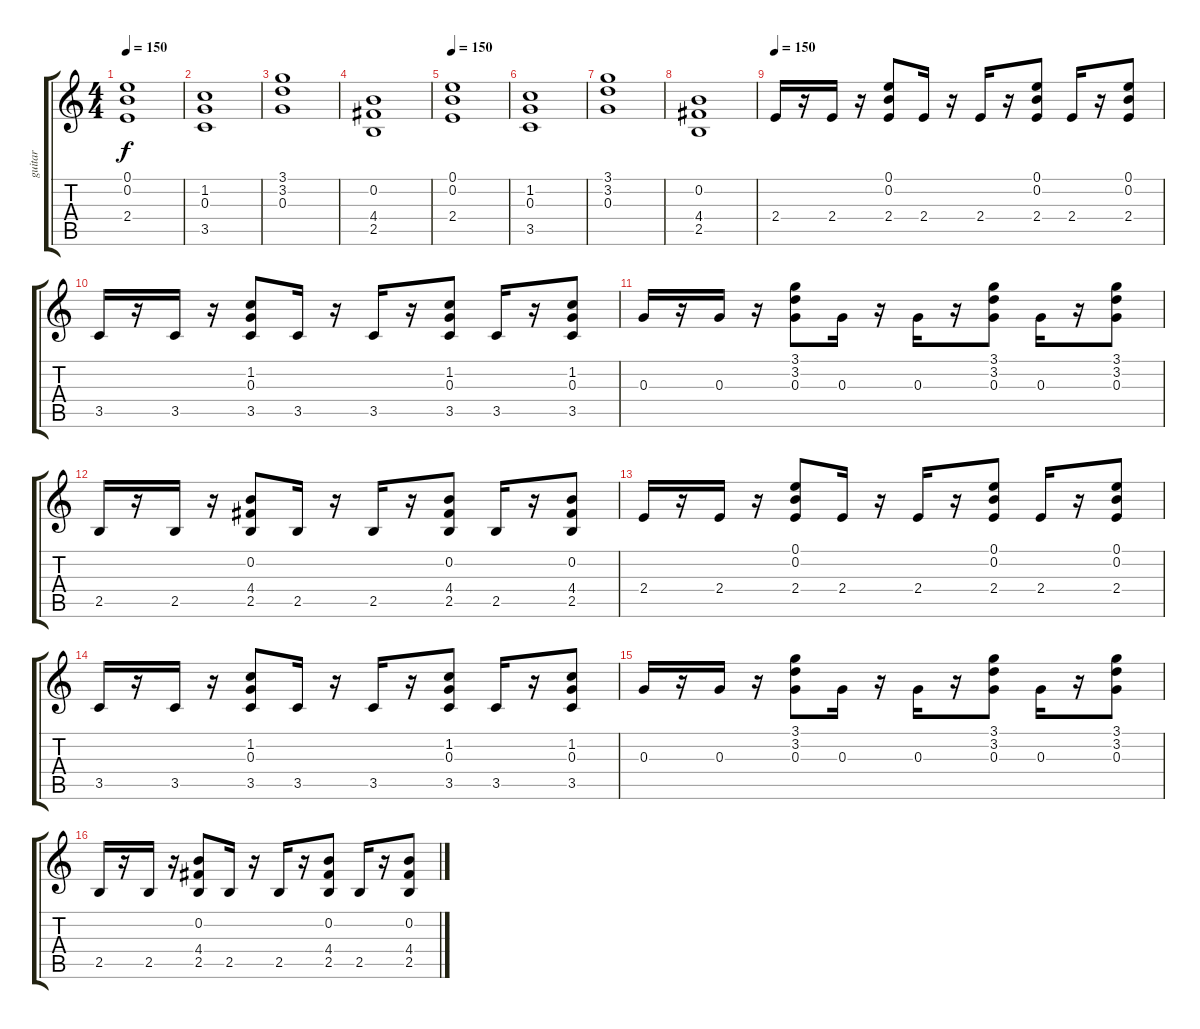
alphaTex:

\track ("guitar" "guitar") {instrument distortionguitar}
\staff {score tabs}
\tuning (E4 B3 G3 D3 A2 E2) {hide}
\ts (4 4)
\tempo 150
\clef g2
\ks c
(0.1 0.2 2.4).1{dy f} |
(1.2 0.3 3.5).1 |
(3.1 3.2 0.3).1 |
(0.2 4.4 2.5).1 |
\tempo 150
(0.1 0.2 2.4).1 |
(1.2 0.3 3.5).1 |
(3.1 3.2 0.3).1 |
(0.2 4.4 2.5).1 |
\tempo 150
2.4.16 r.16 2.4.16 r.16 (0.1 0.2 2.4).8 2.4.16 r.16 2.4.16 r.16 (0.1 0.2 2.4).8 2.4.16 r.16 (0.1 0.2 2.4).8 |
3.5.16 r.16 3.5.16 r.16 (1.2 0.3 3.5).8 3.5.16 r.16 3.5.16 r.16 (1.2 0.3 3.5).8 3.5.16 r.16 (1.2 0.3 3.5).8 |
0.3.16 r.16 0.3.16 r.16 (3.1 3.2 0.3).8 0.3.16 r.16 0.3.16 r.16 (3.1 3.2 0.3).8 0.3.16 r.16 (3.1 3.2 0.3).8 |
2.5.16 r.16 2.5.16 r.16 (0.2 4.4 2.5).8 2.5.16 r.16 2.5.16 r.16 (0.2 4.4 2.5).8 2.5.16 r.16 (0.2 4.4 2.5).8 |
2.4.16 r.16 2.4.16 r.16 (0.1 0.2 2.4).8 2.4.16 r.16 2.4.16 r.16 (0.1 0.2 2.4).8 2.4.16 r.16 (0.1 0.2 2.4).8 |
3.5.16 r.16 3.5.16 r.16 (1.2 0.3 3.5).8 3.5.16 r.16 3.5.16 r.16 (1.2 0.3 3.5).8 3.5.16 r.16 (1.2 0.3 3.5).8 |
0.3.16 r.16 0.3.16 r.16 (3.1 3.2 0.3).8 0.3.16 r.16 0.3.16 r.16 (3.1 3.2 0.3).8 0.3.16 r.16 (3.1 3.2 0.3).8 |
2.5.16 r.16 2.5.16 r.16 (0.2 4.4 2.5).8 2.5.16 r.16 2.5.16 r.16 (0.2 4.4 2.5).8 2.5.16 r.16 (0.2 4.4 2.5).8
